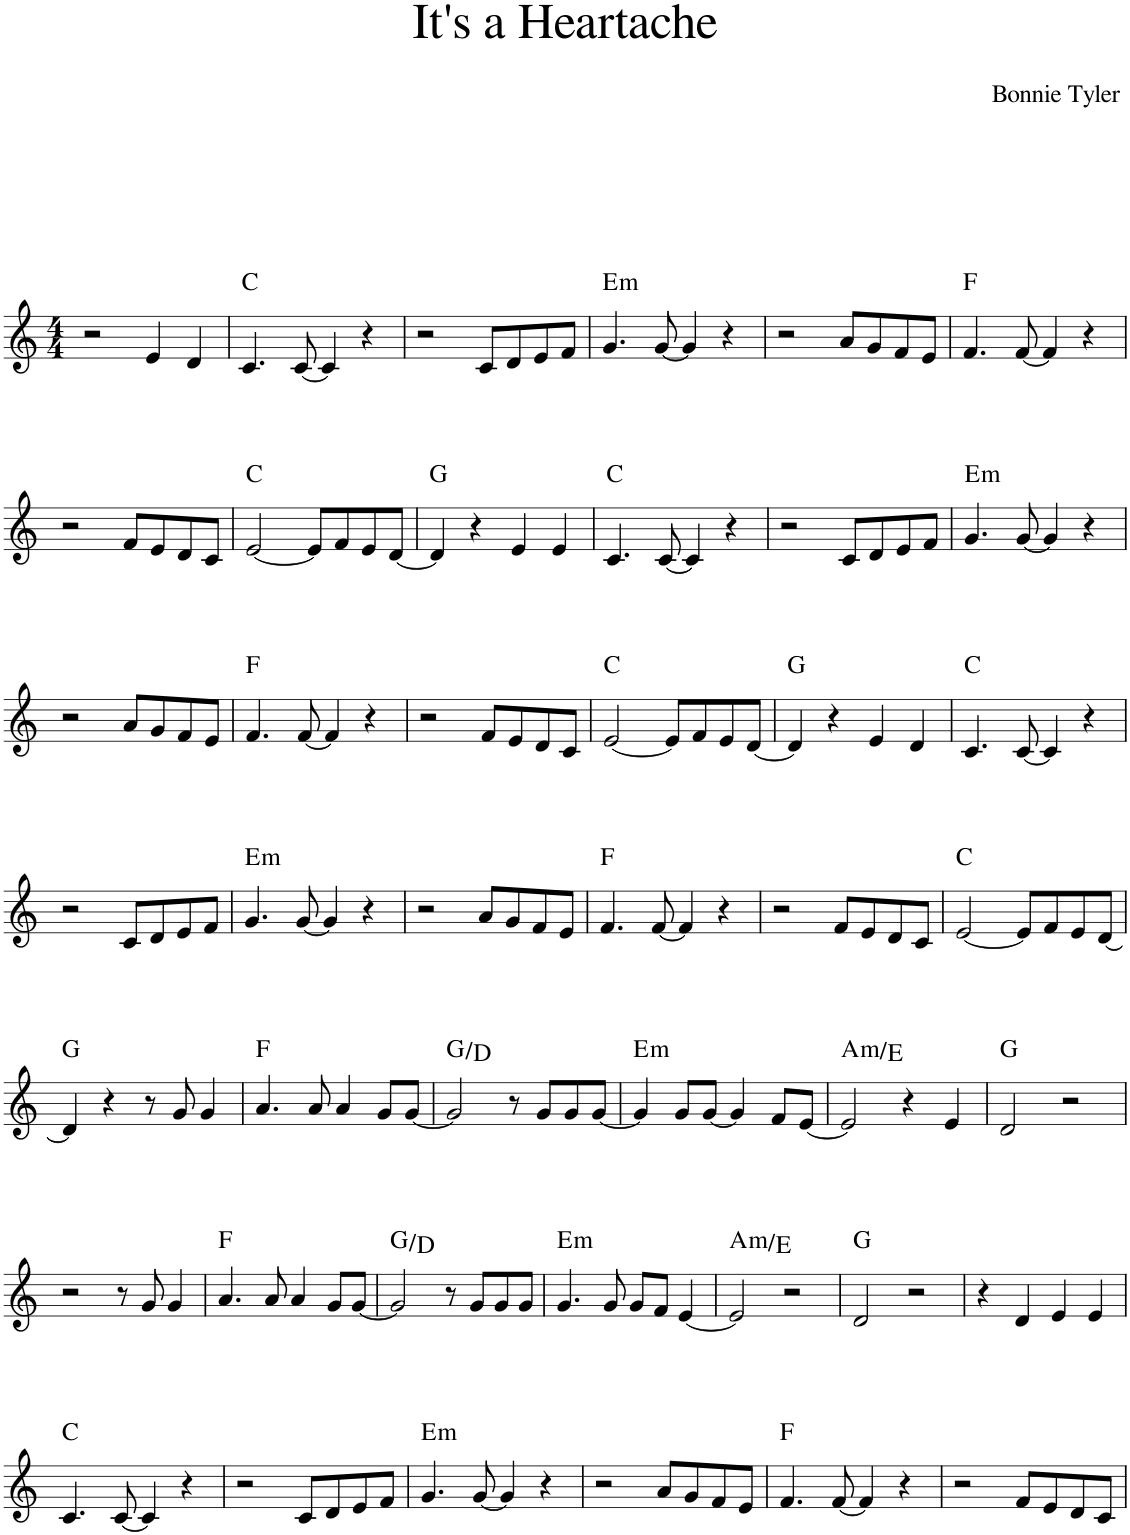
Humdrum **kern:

**kern	**harte
*part1	*part1
*staff1	*
*I"Piano	*
*I'Pno.	*
*clefG2	*
*k[]	*
*M4/4	*
=1	=1
2r	.
4e/	.
4d/	.
=2	=2
4.c/	C:maj
[8c/	.
4c/]	.
4r	.
=3	=3
2r	.
8c/L	.
8d/	.
8e/	.
8f/J	.
=4	=4
!	!LO:H:kt=m
4.g/	E:min
[8g/	.
4g/]	.
4r	.
=5	=5
2r	.
8a/L	.
8g/	.
8f/	.
8e/J	.
=6	=6
4.f/	F:maj
[8f/	.
4f/]	.
4r	.
!!LO:LB:g=z
=7	=7
2r	.
8f/L	.
8e/	.
8d/	.
8c/J	.
=8	=8
[2e/	C:maj
8e/L]	.
8f/	.
8e/	.
[8d/J	.
=9	=9
4d/]	G:maj
4r	.
4e/	.
4e/	.
=10	=10
4.c/	C:maj
[8c/	.
4c/]	.
4r	.
=11	=11
2r	.
8c/L	.
8d/	.
8e/	.
8f/J	.
=12	=12
!	!LO:H:kt=m
4.g/	E:min
[8g/	.
4g/]	.
4r	.
!!LO:LB:g=z
=13	=13
2r	.
8a/L	.
8g/	.
8f/	.
8e/J	.
=14	=14
4.f/	F:maj
[8f/	.
4f/]	.
4r	.
=15	=15
2r	.
8f/L	.
8e/	.
8d/	.
8c/J	.
=16	=16
[2e/	C:maj
8e/L]	.
8f/	.
8e/	.
[8d/J	.
=17	=17
4d/]	G:maj
4r	.
4e/	.
4d/	.
=18	=18
4.c/	C:maj
[8c/	.
4c/]	.
4r	.
!!LO:LB:g=z
=19	=19
2r	.
8c/L	.
8d/	.
8e/	.
8f/J	.
=20	=20
!	!LO:H:kt=m
4.g/	E:min
[8g/	.
4g/]	.
4r	.
=21	=21
2r	.
8a/L	.
8g/	.
8f/	.
8e/J	.
=22	=22
4.f/	F:maj
[8f/	.
4f/]	.
4r	.
=23	=23
2r	.
8f/L	.
8e/	.
8d/	.
8c/J	.
=24	=24
[2e/	C:maj
8e/L]	.
8f/	.
8e/	.
[8d/J	.
!!LO:LB:g=z
=25	=25
4d/]	G:maj
4r	.
8r	.
8g/	.
4g/	.
=26	=26
4.a/	F:maj
8a/	.
4a/	.
8g/L	.
[8g/J	.
=27	=27
2g/]	G:maj/5
8r	.
8g/L	.
8g/	.
[8g/J	.
=28	=28
!	!LO:H:kt=m
4g/]	E:min
8g/L	.
[8g/J	.
4g/]	.
8f/L	.
[8e/J	.
=29	=29
!	!LO:H:kt=m
2e/]	A:min/5
4r	.
4e/	.
=30	=30
2d/	G:maj
2r	.
!!LO:LB:g=z
=31	=31
2r	.
8r	.
8g/	.
4g/	.
=32	=32
4.a/	F:maj
8a/	.
4a/	.
8g/L	.
[8g/J	.
=33	=33
2g/]	G:maj/5
8r	.
8g/L	.
8g/	.
8g/J	.
=34	=34
!	!LO:H:kt=m
4.g/	E:min
8g/	.
8g/L	.
8f/J	.
[4e/	.
=35	=35
!	!LO:H:kt=m
2e/]	A:min/5
2r	.
=36	=36
2d/	G:maj
2r	.
=37	=37
4r	.
4d/	.
4e/	.
4e/	.
!!LO:LB:g=z
=38	=38
4.c/	C:maj
[8c/	.
4c/]	.
4r	.
=39	=39
2r	.
8c/L	.
8d/	.
8e/	.
8f/J	.
=40	=40
!	!LO:H:kt=m
4.g/	E:min
[8g/	.
4g/]	.
4r	.
=41	=41
2r	.
8a/L	.
8g/	.
8f/	.
8e/J	.
=42	=42
4.f/	F:maj
[8f/	.
4f/]	.
4r	.
=43	=43
2r	.
8f/L	.
8e/	.
8d/	.
8c/J	.
=	=
*-	*-
